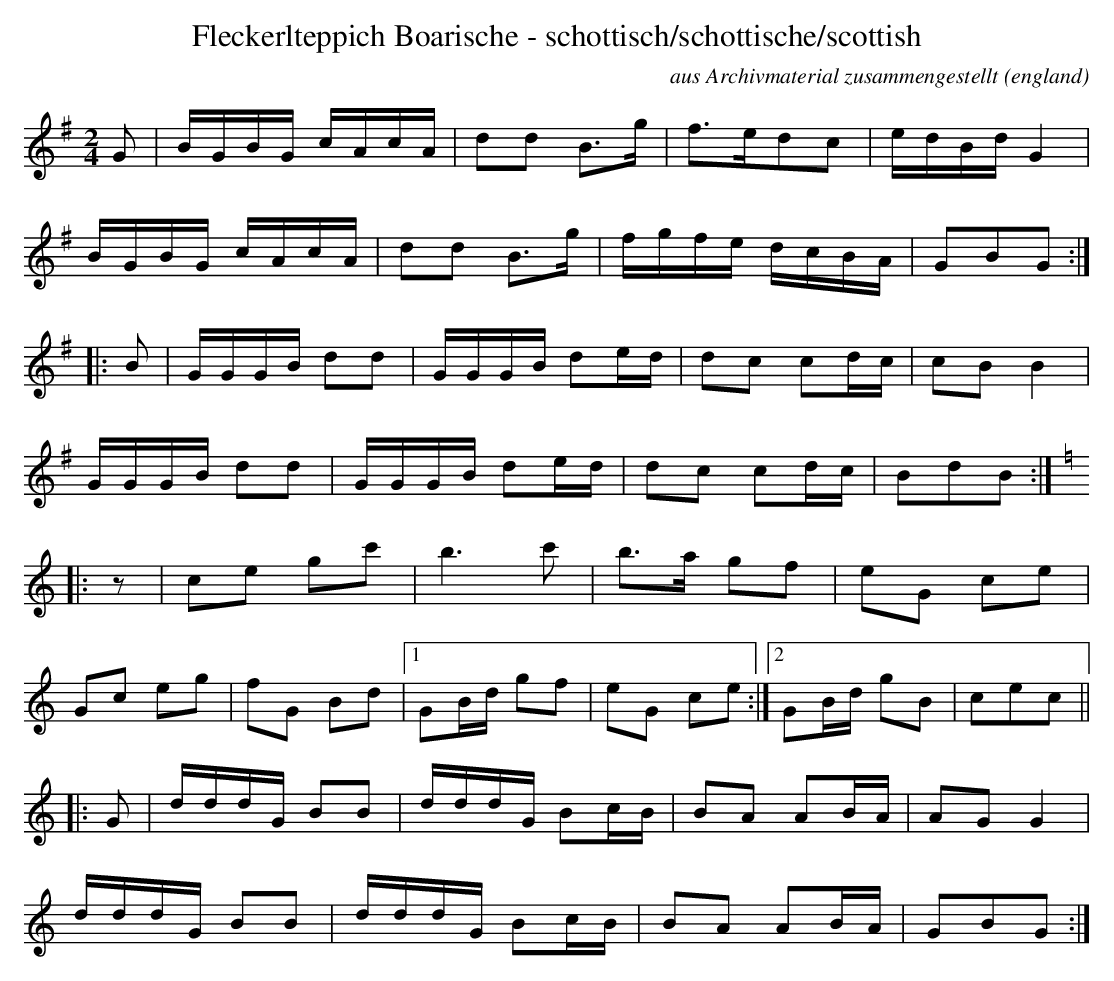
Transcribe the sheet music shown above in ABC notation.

X:1
T:Fleckerlteppich Boarische - schottisch/schottische/scottish
O:england
C:aus Archivmaterial zusammengestellt
M:2/4
L:1/16
K:G
G2|BGBG cAcA|d2d2 B3g|f3ed2c2|edBdG4|
BGBG cAcA|d2d2 B3g|fgfe dcBA|G2B2G2:|
|:B2|GGGB d2d2|GGGB d2ed|d2c2 c2dc|c2B2B4|
GGGB d2d2|GGGB d2ed|d2c2 c2dc|B2d2B2:|
K:C
|:z2|c2e2 g2c'2|b6c'2|b3a g2f2|e2G2 c2e2|
G2c2 e2g2|f2G2 B2d2|1G2Bd g2f2|e2G2 c2e2:|2G2Bd g2B2|c2e2c2||
|:G2|dddG B2B2|dddG B2cB|B2A2 A2BA|A2G2G4|
dddG B2B2|dddG B2cB|B2A2 A2BA|G2B2G2:|
